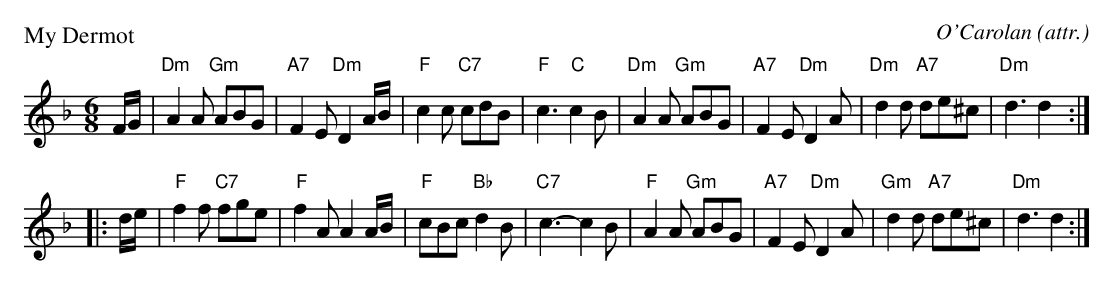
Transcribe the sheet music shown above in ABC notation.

X:1
P: My Dermot
C: O'Carolan (attr.)
M: 6/8
L: 1/8
K: Dm
F/G/ |\
"Dm"A2A "Gm"ABG | "A7"F2E "Dm"D2A/B/ | "F"c2c "C7"cdB | "F"c3 "C"c2B |\
"Dm"A2A "Gm"ABG | "A7"F2E "Dm"D2A | "Dm"d2d "A7"de^c | "Dm"d3 d2 :|
|: d/e/ |\
"F"f2f "C7"fge | "F"f2A A2A/B/ | "F"cBc "Bb"d2B | "C7"c3- c2B |\
"F"A2A "Gm"ABG | "A7"F2E "Dm"D2A | "Gm"d2d "A7"de^c | "Dm"d3 d2 :|
